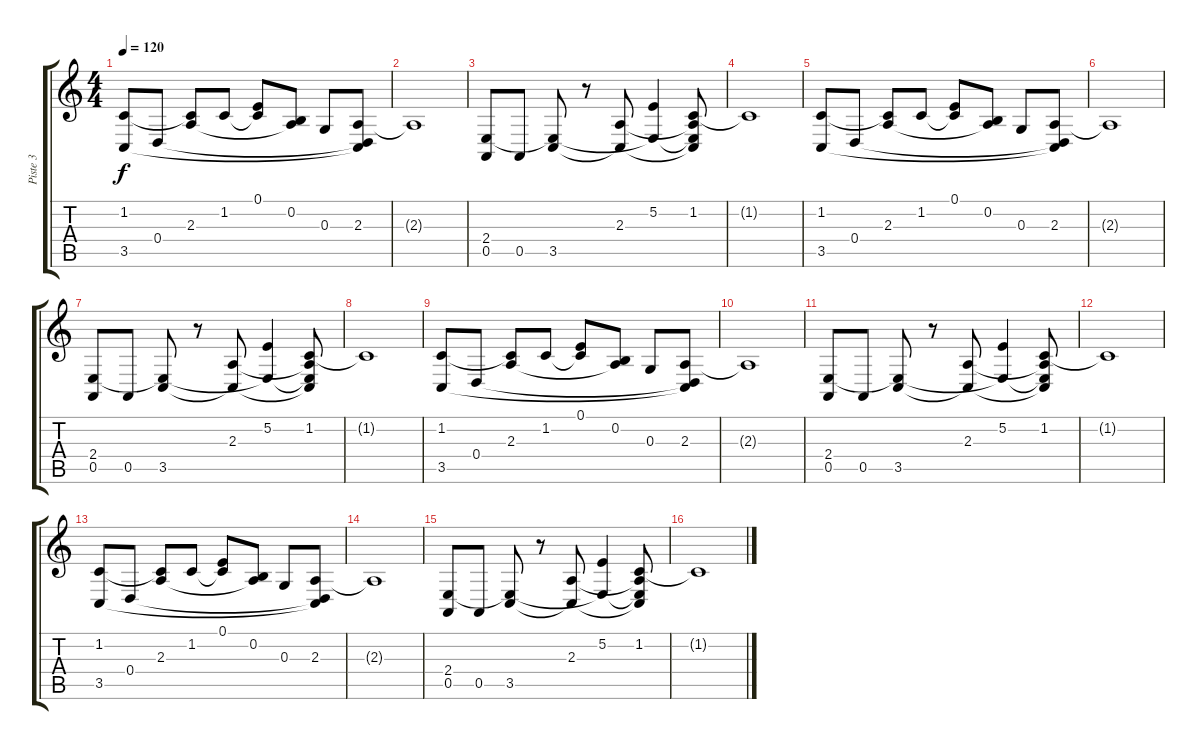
\track ("Piste 3" "Piste 3") {instrument acousticgrandpiano}
\staff {score tabs}
\tuning (E4 B3 G3 D3 A2 E2) {hide}
\ts (4 4)
\tempo 120
\clef g2
\ks c
(1.2 3.5).8{dy f} 0.4.8 (1.2{t} 2.3).8 1.2.8 (0.1 1.2{t}).8 (0.2 2.3{t}).8 0.3.8 (2.3 0.4{t} 3.5{t}).8 |
2.3{t}.1 |
(2.4 0.5).8 0.5.8 (2.4{t} 3.5).8 r.8 (2.3 3.5{t}).8 (5.2 2.4{t}).4 (1.2 2.3{t} 2.4{t} 3.5{t}).8 |
1.2{t}.1 |
(1.2 3.5).8 0.4.8 (1.2{t} 2.3).8 1.2.8 (0.1 1.2{t}).8 (0.2 2.3{t}).8 0.3.8 (2.3 0.4{t} 3.5{t}).8 |
2.3{t}.1 |
(2.4 0.5).8 0.5.8 (2.4{t} 3.5).8 r.8 (2.3 3.5{t}).8 (5.2 2.4{t}).4 (1.2 2.3{t} 2.4{t} 3.5{t}).8 |
1.2{t}.1 |
(1.2 3.5).8 0.4.8 (1.2{t} 2.3).8 1.2.8 (0.1 1.2{t}).8 (0.2 2.3{t}).8 0.3.8 (2.3 0.4{t} 3.5{t}).8 |
2.3{t}.1 |
(2.4 0.5).8 0.5.8 (2.4{t} 3.5).8 r.8 (2.3 3.5{t}).8 (5.2 2.4{t}).4 (1.2 2.3{t} 2.4{t} 3.5{t}).8 |
1.2{t}.1 |
(1.2 3.5).8 0.4.8 (1.2{t} 2.3).8 1.2.8 (0.1 1.2{t}).8 (0.2 2.3{t}).8 0.3.8 (2.3 0.4{t} 3.5{t}).8 |
2.3{t}.1 |
(2.4 0.5).8 0.5.8 (2.4{t} 3.5).8 r.8 (2.3 3.5{t}).8 (5.2 2.4{t}).4 (1.2 2.3{t} 2.4{t} 3.5{t}).8 |
1.2{t}.1
